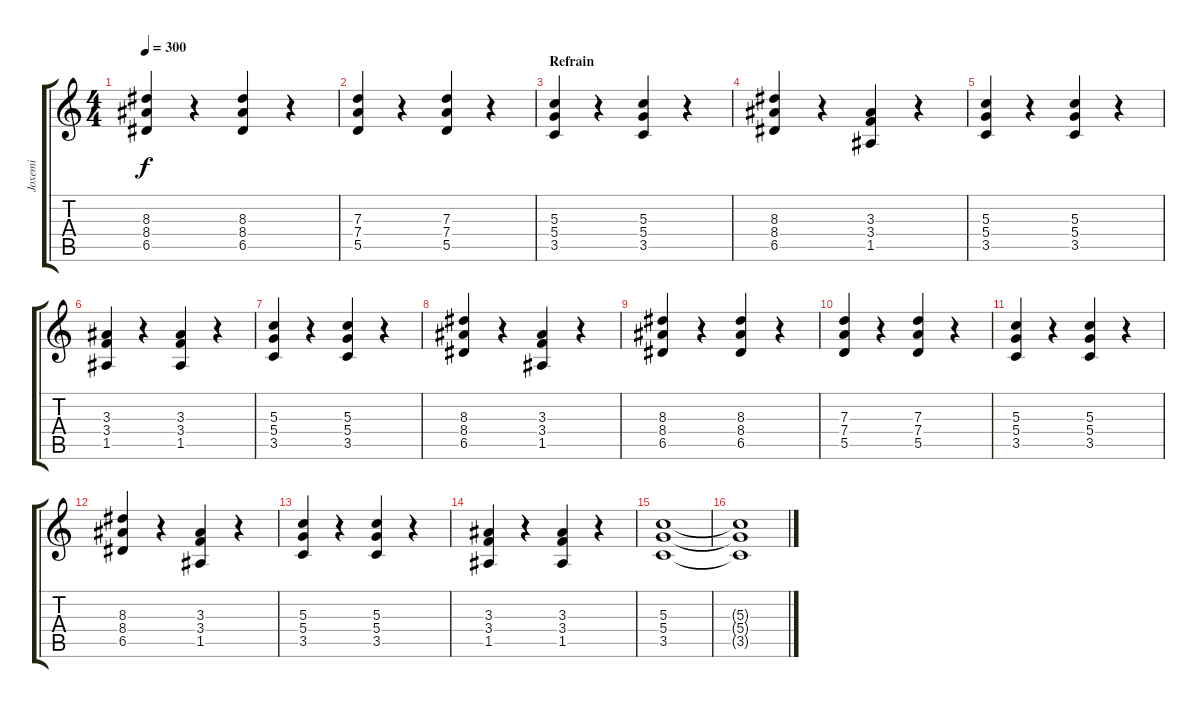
\track ("Joxemi" "Joxemi") {instrument distortionguitar}
\staff {score tabs}
\tuning (E4 B3 G3 D3 A2 E2) {hide}
\ts (4 4)
\tempo 300
\clef g2
\ks c
(8.3 8.4 6.5).4{dy f} r.4 (8.3 8.4 6.5).4 r.4 |
(7.3 7.4 5.5).4 r.4 (7.3 7.4 5.5).4 r.4 |
\section ("" "Refrain")
(5.3 5.4 3.5).4 r.4 (5.3 5.4 3.5).4 r.4 |
(8.3 8.4 6.5).4 r.4 (3.3 3.4 1.5).4 r.4 |
(5.3 5.4 3.5).4 r.4 (5.3 5.4 3.5).4 r.4 |
(3.3 3.4 1.5).4 r.4 (3.3 3.4 1.5).4 r.4 |
(5.3 5.4 3.5).4 r.4 (5.3 5.4 3.5).4 r.4 |
(8.3 8.4 6.5).4 r.4 (3.3 3.4 1.5).4 r.4 |
(8.3 8.4 6.5).4 r.4 (8.3 8.4 6.5).4 r.4 |
(7.3 7.4 5.5).4 r.4 (7.3 7.4 5.5).4 r.4 |
(5.3 5.4 3.5).4 r.4 (5.3 5.4 3.5).4 r.4 |
(8.3 8.4 6.5).4 r.4 (3.3 3.4 1.5).4 r.4 |
(5.3 5.4 3.5).4 r.4 (5.3 5.4 3.5).4 r.4 |
(3.3 3.4 1.5).4 r.4 (3.3 3.4 1.5).4 r.4 |
(5.3 5.4 3.5).1 |
(5.3{t} 5.4{t} 3.5{t}).1
